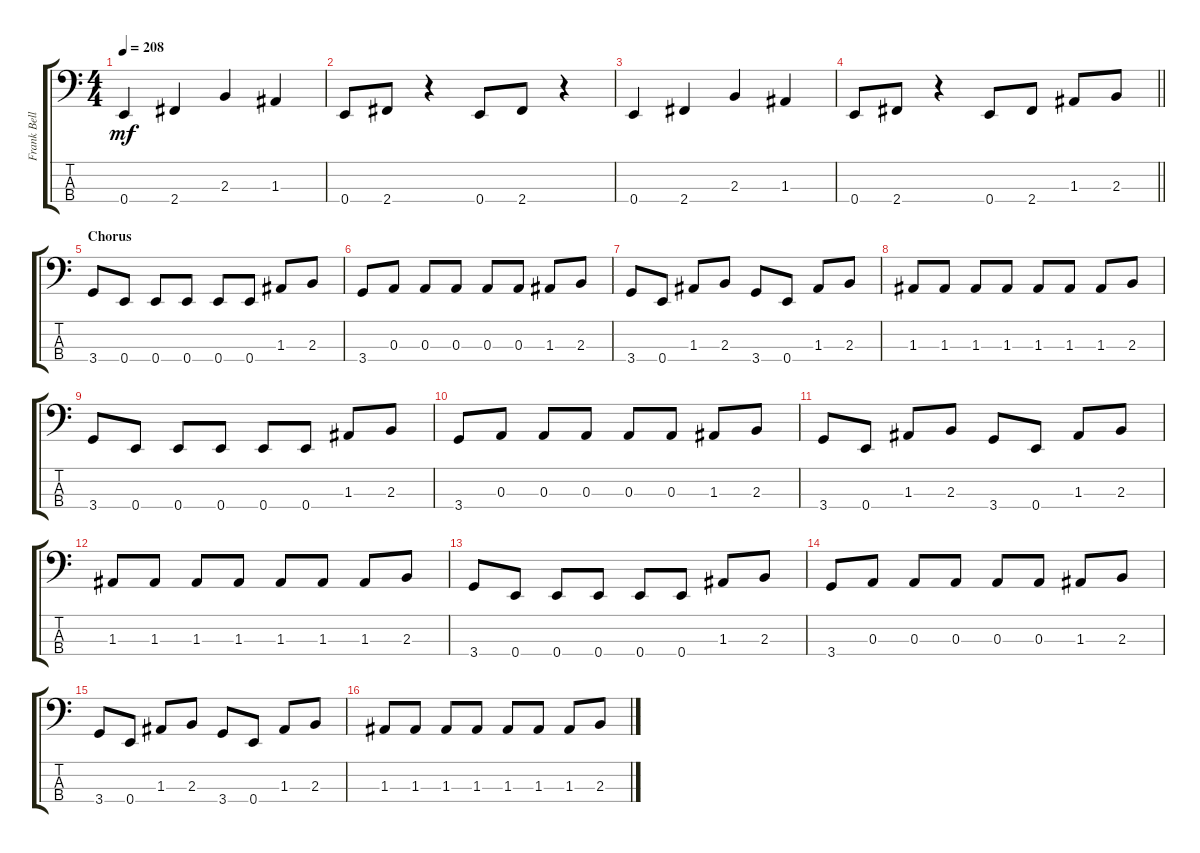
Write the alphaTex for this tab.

\track ("Frank Bello" "Frank Bell") {instrument electricbassfinger}
\staff {score tabs}
\tuning (G2 D2 A1 E1) {hide}
\ts (4 4)
\tempo 208
\clef f4
\ks c
0.4.4{dy mf} 2.4.4 2.3.4 1.3.4 |
0.4.8 2.4.8 r.4 0.4.8 2.4.8 r.4 |
0.4.4 2.4.4 2.3.4 1.3.4 |
\barLineRight lightlight
0.4.8 2.4.8 r.4 0.4.8 2.4.8 1.3.8 2.3.8 |
\section ("" "Chorus")
3.4.8 0.4.8 0.4.8 0.4.8 0.4.8 0.4.8 1.3.8 2.3.8 |
3.4.8 0.3.8 0.3.8 0.3.8 0.3.8 0.3.8 1.3.8 2.3.8 |
3.4.8 0.4.8 1.3.8 2.3.8 3.4.8 0.4.8 1.3.8 2.3.8 |
1.3.8 1.3.8 1.3.8 1.3.8 1.3.8 1.3.8 1.3.8 2.3.8 |
3.4.8 0.4.8 0.4.8 0.4.8 0.4.8 0.4.8 1.3.8 2.3.8 |
3.4.8 0.3.8 0.3.8 0.3.8 0.3.8 0.3.8 1.3.8 2.3.8 |
3.4.8 0.4.8 1.3.8 2.3.8 3.4.8 0.4.8 1.3.8 2.3.8 |
1.3.8 1.3.8 1.3.8 1.3.8 1.3.8 1.3.8 1.3.8 2.3.8 |
3.4.8 0.4.8 0.4.8 0.4.8 0.4.8 0.4.8 1.3.8 2.3.8 |
3.4.8 0.3.8 0.3.8 0.3.8 0.3.8 0.3.8 1.3.8 2.3.8 |
3.4.8 0.4.8 1.3.8 2.3.8 3.4.8 0.4.8 1.3.8 2.3.8 |
1.3.8 1.3.8 1.3.8 1.3.8 1.3.8 1.3.8 1.3.8 2.3.8
